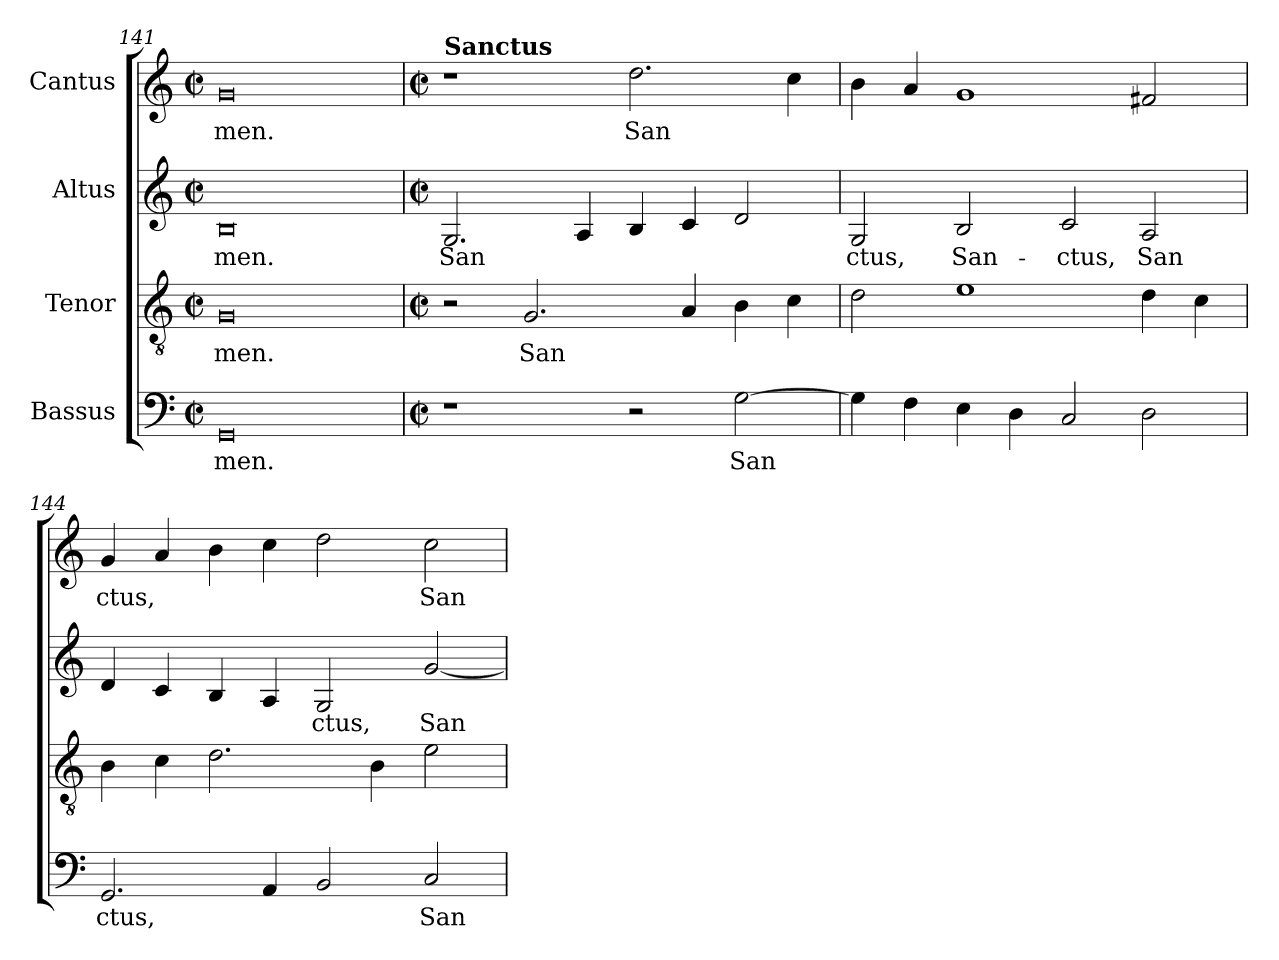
**kern	**text	**kern	**text	**kern	**text	**kern	**text
*part4	*part4	*part3	*part3	*part2	*part2	*part1	*part1
*staff4	*staff4	*staff3	*staff3	*staff2	*staff2	*staff1	*staff1
*I"Bassus	*	*I"Tenor	*	*I"Altus	*	*I"Cantus	*
*clefF4	*	*clefGv2	*	*clefG2	*	*clefG2	*
*k[]	*	*k[]	*	*k[]	*	*k[]	*
*C:	*	*C:	*	*C:	*	*C:	*
*M2/2	*	*M2/2	*	*M2/2	*	*M2/2	*
*met(c|)	*	*met(c|)	*	*met(c|)	*	*met(c|)	*
=141	=141	=141	=141	=141	=141	=141	=141
!	!LO:LY:b:cj	!	!LO:LY:b	!	!LO:LY:b:cj	!	!LO:LY:b:cj
0GG	-men.	0G	-men.	0B	-men.	0g	-men.
!!LO:LB:g=z
=142!	=142!	=142!	=142!	=142!	=142!	=142!	=142!
*M2/2	*	*M2/2	*	*M2/2	*	*M2/2	*
*met(c|)	*	*met(c|)	*	*met(c|)	*	*met(c|)	*
!	!	!	!	!	!	!LO:TX:a:B:t=Sanctus	!
!	!	!	!	!	!LO:LY:b:cj	!	!
1r	.	2r	.	2.G/	San-	1r	.
!	!	!	!LO:LY:b	!	!	!	!
.	.	2.G/	San-	.	.	.	.
!	!	!	!	!	!LO:LY:b:cj	!	!
.	.	.	.	4A/	--	.	.
!	!	!	!	!	!LO:LY:b:cj	!	!LO:LY:b:cj
2r	.	.	.	4B/	--	2.dd\	San-
!	!	!	!LO:LY:b	!	!LO:LY:b:cj	!	!
.	.	4A/	--	4c/	--	.	.
!	!LO:LY:b:cj	!	!LO:LY:b	!	!LO:LY:b:cj	!	!
[>2G\	San-	4B\	--	2d/	--	.	.
!	!	!	!LO:LY:b	!	!	!	!LO:LY:b:cj
.	.	4c\	--	.	.	4cc\	--
=143	=143	=143	=143	=143	=143	=143	=143
!	!LO:LY:b:cj	!	!LO:LY:b	!	!LO:LY:b:cj	!	!LO:LY:b:cj
4G\]	--	2d\	--	2G/	-ctus,	4b\	--
!	!LO:LY:b:cj	!	!	!	!	!	!LO:LY:b:cj
4F\	--	.	.	.	.	4a/	--
!	!LO:LY:b:cj	!	!LO:LY:b	!	!LO:LY:b:cj	!	!LO:LY:b:cj
4E\	--	1e	--	2B/	San-	1g	--
!	!LO:LY:b:cj	!	!	!	!	!	!
4D\	--	.	.	.	.	.	.
!	!LO:LY:b:cj	!	!	!	!LO:LY:b:cj	!	!
2C/	--	.	.	2c/	-ctus,	.	.
!	!LO:LY:b:cj	!	!LO:LY:b	!	!LO:LY:b:cj	!	!LO:LY:b:cj
2D\	--	4d\	--	2A/	San-	2f#X/	--
!	!	!	!LO:LY:b	!	!	!	!
.	.	4c\	--	.	.	.	.
=144	=144	=144	=144	=144	=144	=144	=144
!	!LO:LY:b:cj	!	!LO:LY:b	!	!LO:LY:b:cj	!	!LO:LY:b:cj
2.GG/	-ctus,	4B\	--	4d/	--	4g/	-ctus,
!	!	!	!LO:LY:b	!	!LO:LY:b:cj	!	!LO:LY:b:cj
.	.	4c\	--	4c/	--	4a/	.
!	!	!	!LO:LY:b	!	!LO:LY:b:cj	!	!LO:LY:b:cj
.	.	2.d\	--	4B/	--	4b\	.
!	!LO:LY:b:cj	!	!	!	!LO:LY:b:cj	!	!LO:LY:b:cj
4AA/	.	.	.	4A/	--	4cc\	.
!	!LO:LY:b:cj	!	!	!	!LO:LY:b:cj	!	!LO:LY:b:cj
2BB/	.	.	.	2G/	-ctus,	2dd\	.
!	!	!	!LO:LY:b	!	!	!	!
.	.	4B\	--	.	.	.	.
!	!LO:LY:b:cj	!	!LO:LY:b	!	!LO:LY:b:cj	!	!LO:LY:b:cj
2C/	San-	2e\	--	[<2g/	San-	2cc\	San-
=	=	=	=	=	=	=	=
*-	*-	*-	*-	*-	*-	*-	*-
